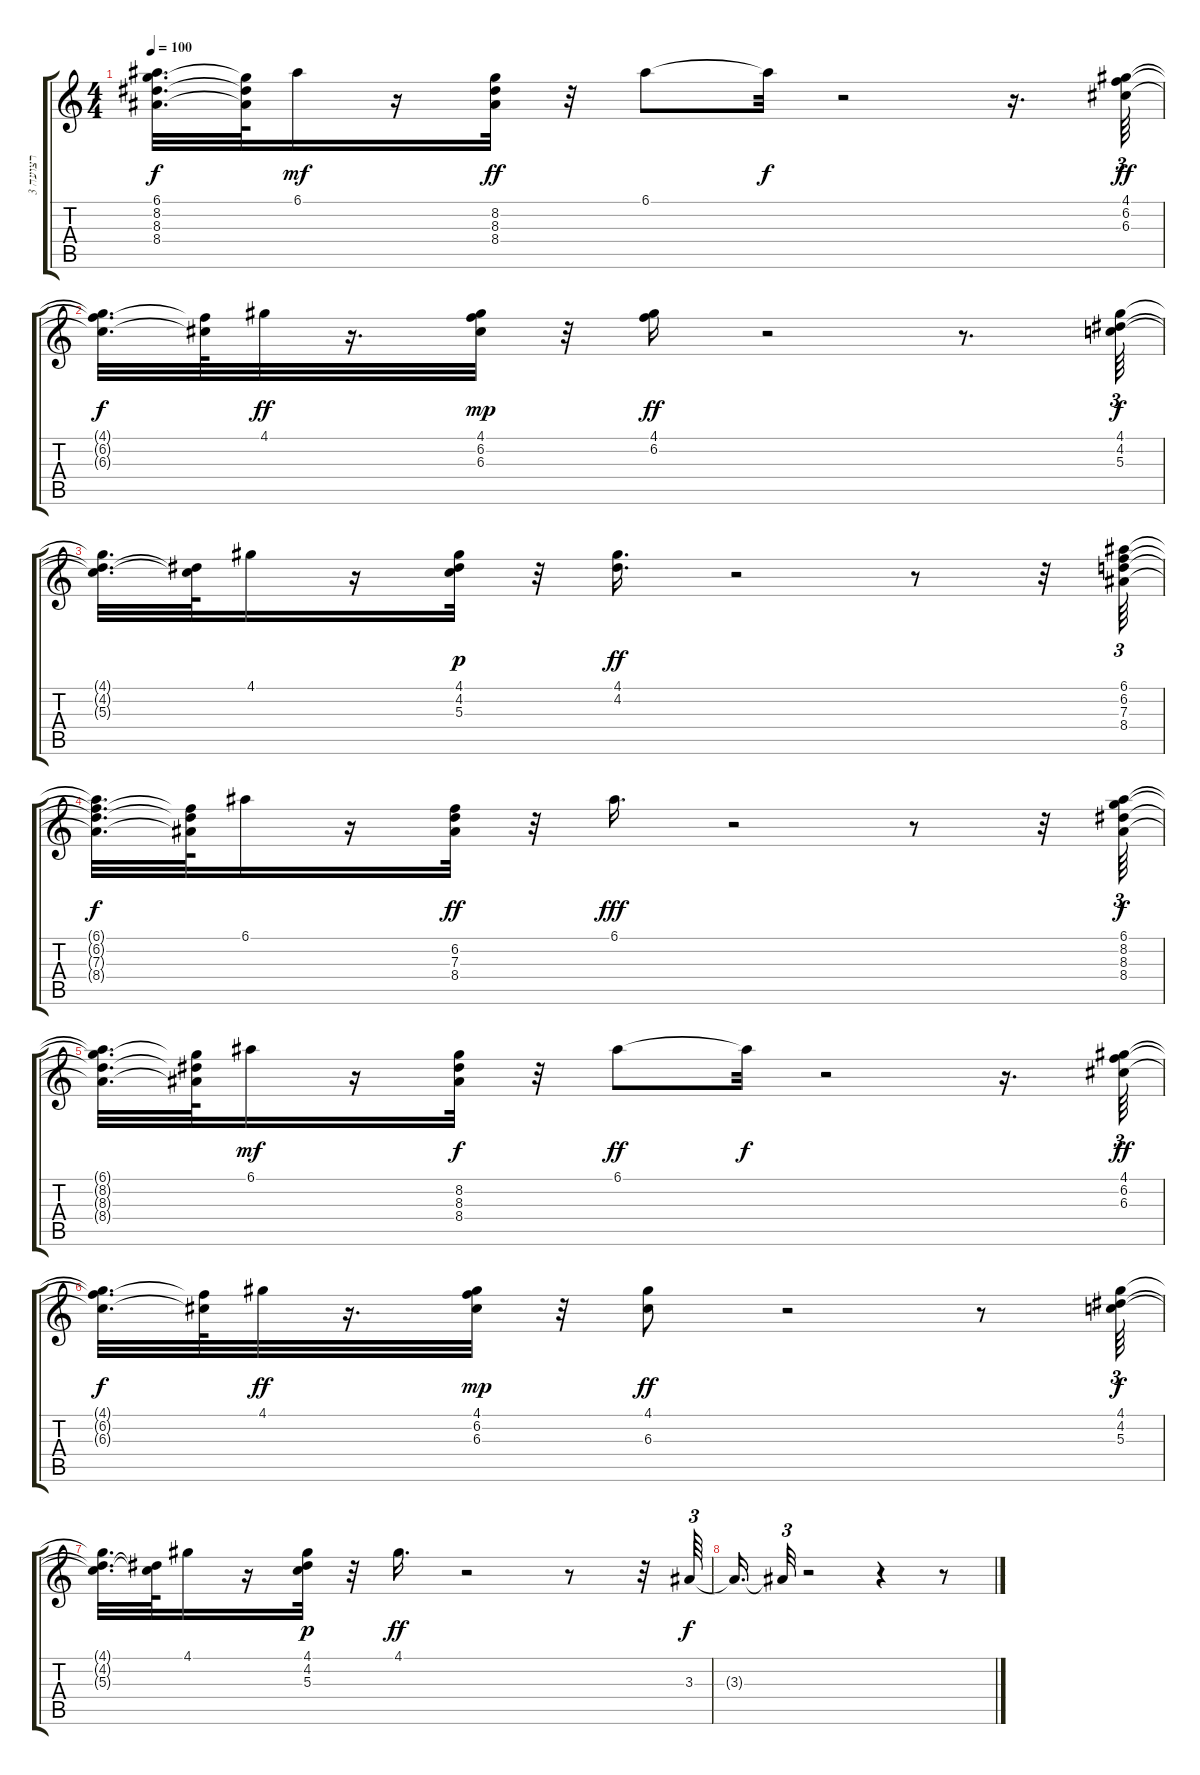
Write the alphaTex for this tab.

\track ("רצועה 3" "רצועה 3") {instrument overdrivenguitar}
\staff {score tabs}
\tuning (E4 B3 G3 D3 A2 E2) {hide}
\ts (4 4)
\tempo 100
\clef g2
\ks c
(6.1{t} 8.2{t} 8.3{t} 8.4{t}).32{d dy f} (8.2{t} 8.3{t} 8.4{t}).64 6.1.16{dy mf} r.16 (8.2 8.3 8.4).32{dy ff} r.32 6.1.8 6.1{t}.32{dy f} r.2 r.16{d} (4.1 6.2 6.3).64{tu (3 2) dy ff} |
(4.1{t} 6.2{t} 6.3{t}).32{d dy f} (6.2{t} 6.3{t}).64 4.1.32{dy ff} r.16{d} (4.1 6.2 6.3).32{dy mp} r.32 (4.1 6.2).16{dy ff} r.2 r.8{d} (4.1 4.2 5.3).64{tu (3 2) dy f} |
(4.1{t} 4.2{t} 5.3{t}).32{d} (4.2{t} 5.3{t}).64 4.1.16 r.16 (4.1 4.2 5.3).32{dy p} r.32 (4.1 4.2).16{d dy ff} r.2 r.8 r.32 (6.1 6.2 7.3 8.4).64{tu (3 2)} |
(6.1{t} 6.2{t} 7.3{t} 8.4{t}).32{d dy f} (6.2{t} 7.3{t} 8.4{t}).64 6.1.16 r.16 (6.2 7.3 8.4).32{dy ff} r.32 6.1.16{d dy fff} r.2 r.8 r.32 (6.1 8.2 8.3 8.4).64{tu (3 2) dy f} |
(6.1{t} 8.2{t} 8.3{t} 8.4{t}).32{d} (8.2{t} 8.3{t} 8.4{t}).64 6.1.16{dy mf} r.16 (8.2 8.3 8.4).32{dy f} r.32 6.1.8{dy ff} 6.1{t}.32{dy f} r.2 r.16{d} (4.1 6.2 6.3).64{tu (3 2) dy ff} |
(4.1{t} 6.2{t} 6.3{t}).32{d dy f} (6.2{t} 6.3{t}).64 4.1.32{dy ff} r.16{d} (4.1 6.2 6.3).32{dy mp} r.32 (4.1 6.3).8{dy ff} r.2 r.8 (4.1 4.2 5.3).64{tu (3 2) dy f} |
(4.1{t} 4.2{t} 5.3{t}).32{d} (4.2{t} 5.3{t}).64 4.1.16 r.16 (4.1 4.2 5.3).32{dy p} r.32 4.1.16{d dy ff} r.2 r.8 r.32 3.3.64{tu (3 2) dy f} |
3.3{t}.16{d} 3.3{t}.32{tu (3 2)} r.2 r.4 r.8
